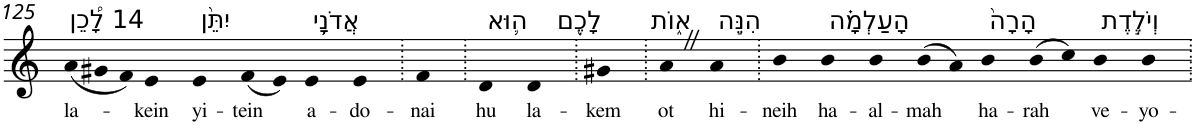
**kern	**text
*part1	*part1
*staff1	*staff1
*I"Piano	*
*I'Pno	*
!!LO:PB:g=z
*clefG2	*
*k[]	*
=125	=125
!LO:TX:a:t=14 לָ֠כֵן	!
!	!LO:LY:b
(12a	la-
12g#X	.
12f)	.
!	!LO:LY:b
4e	-kein
!LO:TX:a:t=יִתֵּ֨ן	!
!	!LO:LY:b
4e	yi-
!	!LO:LY:b
(8f	-tein
8e)	.
!LO:TX:a:t=אֲדֹנָ֥י	!
!	!LO:LY:b
4e	a-
!	!LO:LY:b
4e	-do-
=126.	=126.
!	!LO:LY:b
4f	-nai
=127.	=127.
!LO:TX:a:t=ה֛וּא	!
!	!LO:LY:b
4d	hu
!LO:TX:a:t=לָכֶ֖ם	!
!	!LO:LY:b
4d	la-
=128.	=128.
!	!LO:LY:b
4g#X	-kem
=129.	=129.
!LO:TX:a:t=א֑וֹת	!
!	!LO:LY:b
4aZ	ot
!LO:TX:a:t=הִנֵּ֣ה	!
!	!LO:LY:b
4a	hi-
=130.	=130.
!	!LO:LY:b
4b	-neih
!LO:TX:a:t=הָעַלְמָ֗ה	!
!	!LO:LY:b
4b	ha-
!	!LO:LY:b
4b	-al-
!	!LO:LY:b
(8b	-mah
8a)	.
!LO:TX:a:t=הָרָה֙	!
!	!LO:LY:b
4b	ha-
!	!LO:LY:b
(8b	-rah
8cc)	.
!LO:TX:a:t=וְיֹלֶ֣דֶת	!
!	!LO:LY:b
4b	ve-
!	!LO:LY:b
4b	-yo-
=.	=.
*-	*-
